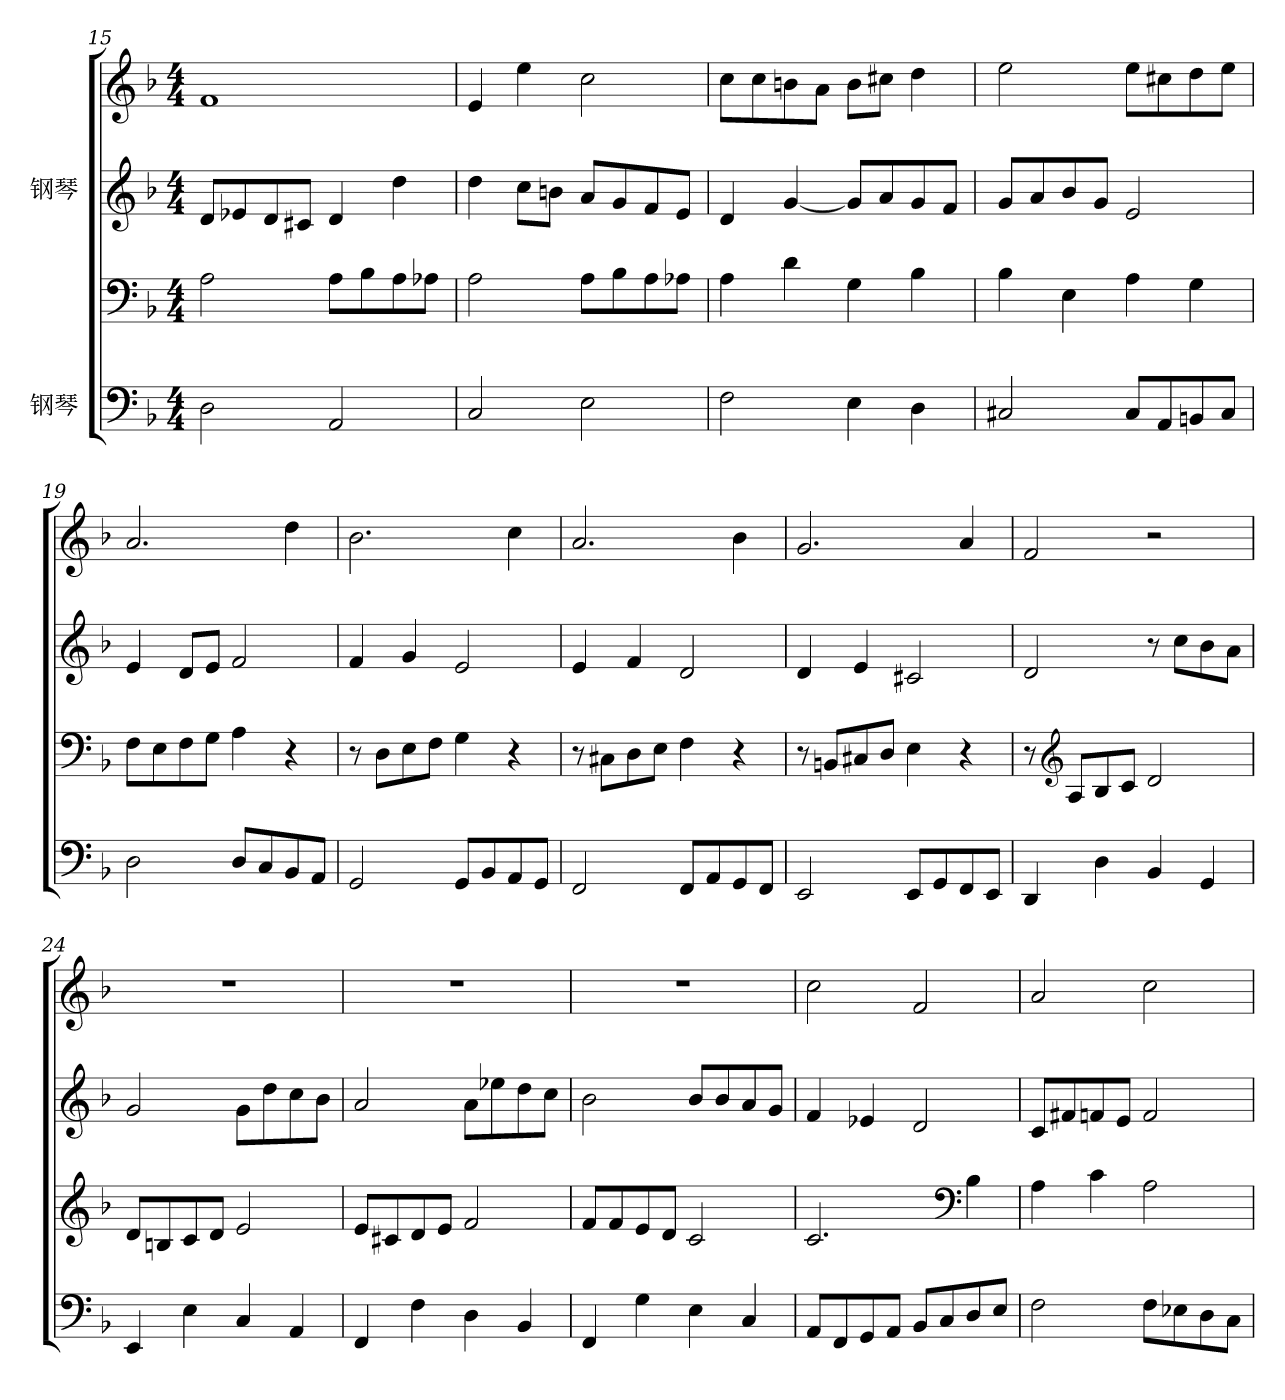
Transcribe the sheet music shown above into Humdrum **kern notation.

**kern	**kern	**kern	**kern
*part2	*part2	*part1	*part1
*staff4	*staff3	*staff2	*staff1
*I"钢琴	*	*I"钢琴	*
*clefF4	*clefF4	*clefG2	*clefG2
*k[b-]	*k[b-]	*k[b-]	*k[b-]
*M4/4	*M4/4	*M4/4	*M4/4
=15	=15	=15	=15
2D\	2A\	8d/L	1f
.	.	8e-X/	.
.	.	8d/	.
.	.	8c#X/J	.
2AA/	8A\L	4d/	.
.	8B-\	.	.
.	8A\	4dd\	.
.	8A-X\J	.	.
=16	=16	=16	=16
2C/	2A\	4dd\	4e/
.	.	8cc\L	4ee\
.	.	8bn\J	.
2E\	8A\L	8a/L	2cc\
.	8B-\	8g/	.
.	8A\	8f/	.
.	8A-X\J	8e/J	.
!!LO:PB:g=z
=17	=17	=17	=17
2F\	4A\	4d/	8cc\L
.	.	.	8cc\
.	4d\	[4g/	8bn\
.	.	.	8a\J
4E\	4G\	8g/L]	8b\L
.	.	8a/	8cc#X\J
4D\	4B-\	8g/	4dd\
.	.	8f/J	.
=18	=18	=18	=18
2C#X/	4B-\	8g/L	2ee\
.	.	8a/	.
.	4E\	8b-/	.
.	.	8g/J	.
8C#/L	4A\	2e/	8ee\L
8AA/	.	.	8cc#X\
8BBn/	4G\	.	8dd\
8C#/J	.	.	8ee\J
=19	=19	=19	=19
2D\	8F\L	4e/	2.a/
.	8E\	.	.
.	8F\	8d/L	.
.	8G\J	8e/J	.
8D/L	4A\	2f/	.
8C/	.	.	.
8BB-/	4r	.	4dd\
8AA/J	.	.	.
=20	=20	=20	=20
2GG/	8r	4f/	2.b-\
.	8D\L	.	.
.	8E\	4g/	.
.	8F\J	.	.
8GG/L	4G\	2e/	.
8BB-/	.	.	.
8AA/	4r	.	4cc\
8GG/J	.	.	.
!!LO:LB:g=z
=21	=21	=21	=21
2FF/	8r	4e/	2.a/
.	8C#X\L	.	.
.	8D\	4f/	.
.	8E\J	.	.
8FF/L	4F\	2d/	.
8AA/	.	.	.
8GG/	4r	.	4b-\
8FF/J	.	.	.
=22	=22	=22	=22
2EE/	8r	4d/	2.g/
.	8BBn/L	.	.
.	8C#X/	4e/	.
.	8D/J	.	.
8EE/L	4E\	2c#X/	.
8GG/	.	.	.
8FF/	4r	.	4a/
8EE/J	.	.	.
=23	=23	=23	=23
4DD/	8r	2d/	2f/
*	*clefG2	*	*
.	8A/L	.	.
4D\	8B-/	.	.
.	8c/J	.	.
4BB-/	2d/	8r	2r
.	.	8cc\L	.
4GG/	.	8b-\	.
.	.	8a\J	.
=24	=24	=24	=24
4EE/	8d/L	2g/	1r
.	8Bn/	.	.
4E\	8c/	.	.
.	8d/J	.	.
4C/	2e/	8g\L	.
.	.	8dd\	.
4AA/	.	8cc\	.
.	.	8b-\J	.
!!LO:LB:g=z
=25	=25	=25	=25
4FF/	8e/L	2a/	1r
.	8c#X/	.	.
4F\	8d/	.	.
.	8e/J	.	.
4D\	2f/	8a\L	.
.	.	8ee-X\	.
4BB-/	.	8dd\	.
.	.	8cc\J	.
=26	=26	=26	=26
4FF/	8f/L	2b-\	1r
.	8f/	.	.
4G\	8e/	.	.
.	8d/J	.	.
4E\	2c/	8b-/L	.
.	.	8b-/	.
4C/	.	8a/	.
.	.	8g/J	.
=27	=27	=27	=27
8AA/L	2.c/	4f/	2cc\
8FF/	.	.	.
8GG/	.	4e-X/	.
8AA/J	.	.	.
8BB-/L	.	2d/	2f/
8C/	.	.	.
*	*clefF4	*	*
8D/	4B-\	.	.
8E/J	.	.	.
=28	=28	=28	=28
2F\	4A\	8c/L	2a/
.	.	8f#X/	.
.	4c\	8fn/	.
.	.	8e/J	.
8F\L	2A\	2f/	2cc\
8E-X\	.	.	.
8D\	.	.	.
8C\J	.	.	.
=	=	=	=
*-	*-	*-	*-
